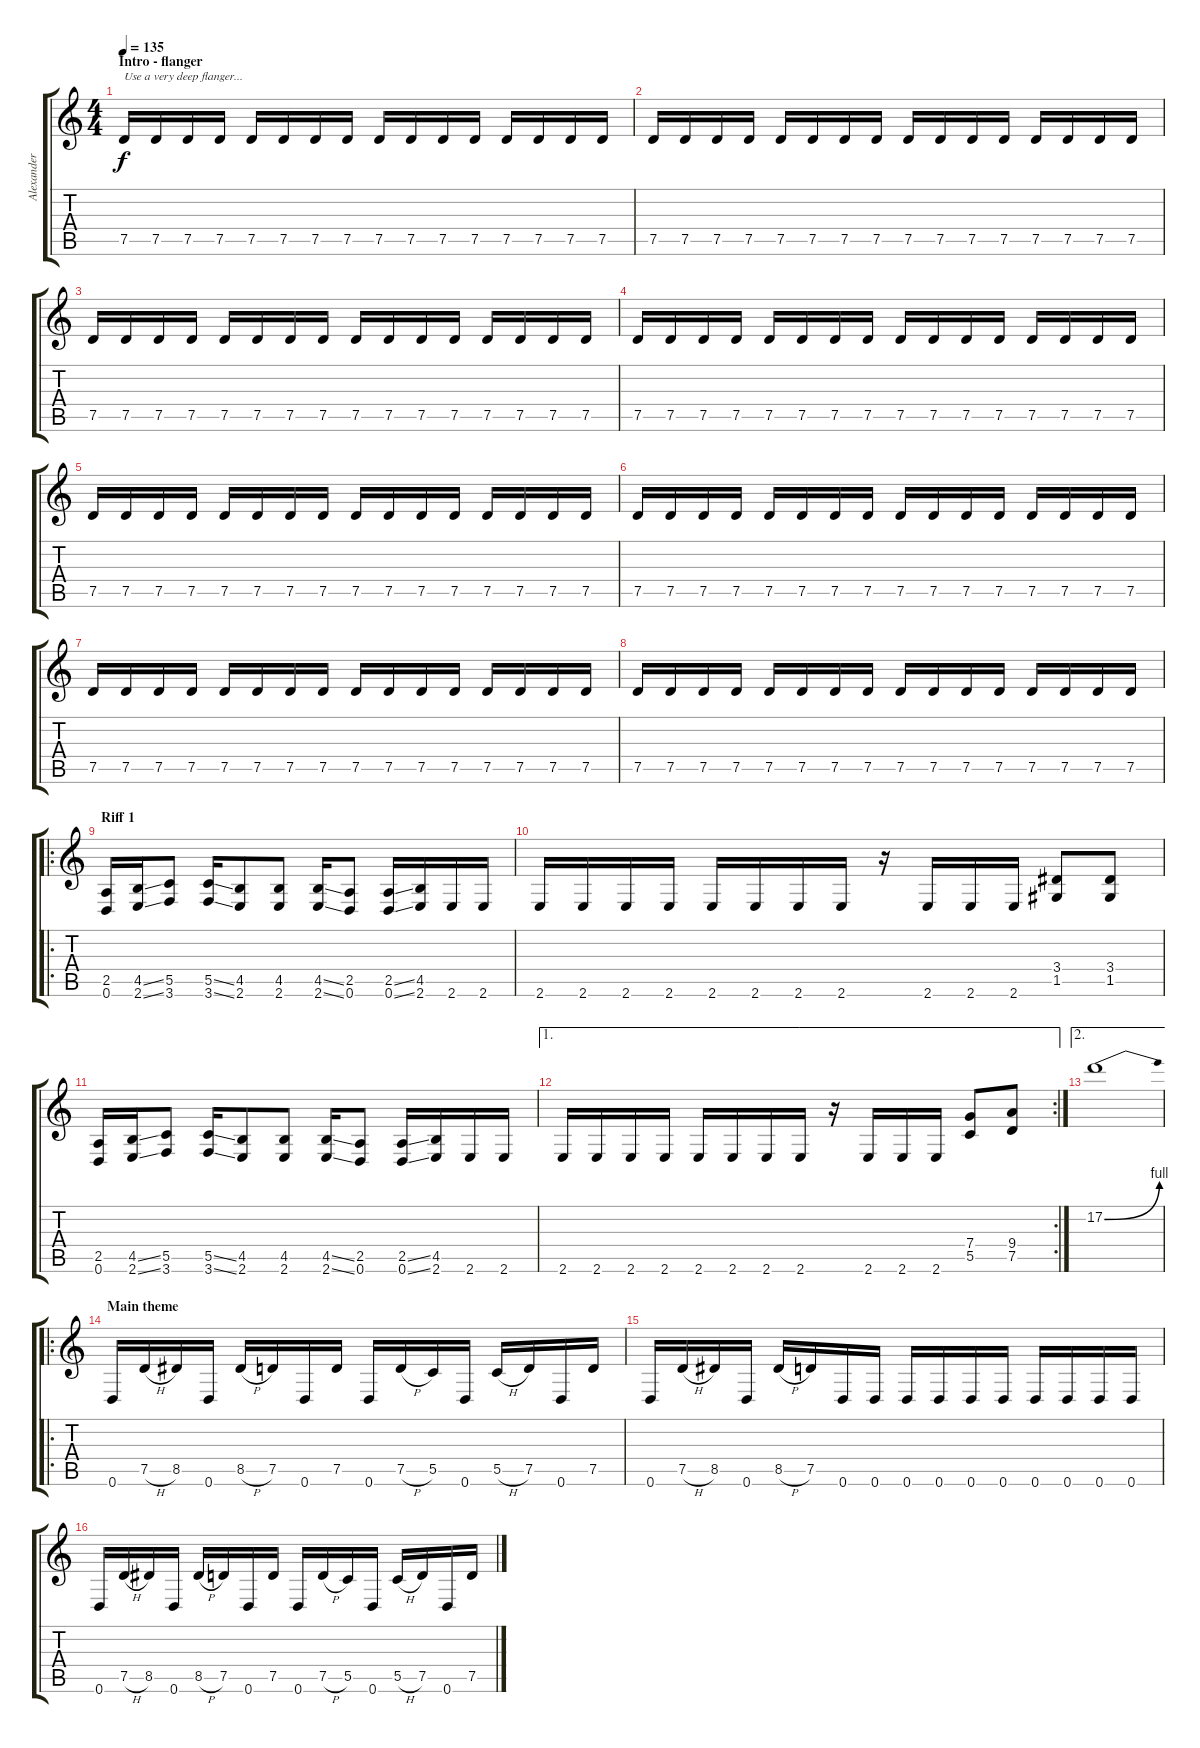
\track ("Alexander Kuoppala" "Alexander ") {instrument distortionguitar}
\staff {score tabs}
\tuning (D4 A3 F3 C3 G2 D2) {hide}
\ts (4 4)
\section ("" "Intro - flanger")
\tempo 135
\clef g2
\ks c
7.5.16{txt "Use a very deep flanger..." dy f instrument distortionguitar} 7.5.16 7.5.16 7.5.16 7.5.16 7.5.16 7.5.16 7.5.16 7.5.16 7.5.16 7.5.16 7.5.16 7.5.16 7.5.16 7.5.16 7.5.16 |
7.5.16 7.5.16 7.5.16 7.5.16 7.5.16 7.5.16 7.5.16 7.5.16 7.5.16 7.5.16 7.5.16 7.5.16 7.5.16 7.5.16 7.5.16 7.5.16 |
7.5.16 7.5.16 7.5.16 7.5.16 7.5.16 7.5.16 7.5.16 7.5.16 7.5.16 7.5.16 7.5.16 7.5.16 7.5.16 7.5.16 7.5.16 7.5.16 |
7.5.16 7.5.16 7.5.16 7.5.16 7.5.16 7.5.16 7.5.16 7.5.16 7.5.16 7.5.16 7.5.16 7.5.16 7.5.16 7.5.16 7.5.16 7.5.16 |
7.5.16 7.5.16 7.5.16 7.5.16 7.5.16 7.5.16 7.5.16 7.5.16 7.5.16 7.5.16 7.5.16 7.5.16 7.5.16 7.5.16 7.5.16 7.5.16 |
7.5.16 7.5.16 7.5.16 7.5.16 7.5.16 7.5.16 7.5.16 7.5.16 7.5.16 7.5.16 7.5.16 7.5.16 7.5.16 7.5.16 7.5.16 7.5.16 |
7.5.16 7.5.16 7.5.16 7.5.16 7.5.16 7.5.16 7.5.16 7.5.16 7.5.16 7.5.16 7.5.16 7.5.16 7.5.16 7.5.16 7.5.16 7.5.16 |
7.5.16 7.5.16 7.5.16 7.5.16 7.5.16 7.5.16 7.5.16 7.5.16 7.5.16 7.5.16 7.5.16 7.5.16 7.5.16 7.5.16 7.5.16 7.5.16 |
\ro
\section ("" "Riff 1")
(2.5 0.6).16 (4.5{ss} 2.6{ss}).16 (5.5 3.6).8 (5.5{ss} 3.6{ss}).16 (4.5 2.6).8 (4.5 2.6).8 (4.5{ss} 2.6{ss}).16 (2.5 0.6).8 (2.5{ss} 0.6{ss}).16 (4.5 2.6).16 2.6.16 2.6.16 |
2.6.16 2.6.16 2.6.16 2.6.16 2.6.16 2.6.16 2.6.16 2.6.16 r.16 2.6.16 2.6.16 2.6.16 (3.4 1.5).8 (3.4 1.5).8 |
(2.5 0.6).16 (4.5{ss} 2.6{ss}).16 (5.5 3.6).8 (5.5{ss} 3.6{ss}).16 (4.5 2.6).8 (4.5 2.6).8 (4.5{ss} 2.6{ss}).16 (2.5 0.6).8 (2.5{ss} 0.6{ss}).16 (4.5 2.6).16 2.6.16 2.6.16 |
\ae 1
\rc 2
2.6.16 2.6.16 2.6.16 2.6.16 2.6.16 2.6.16 2.6.16 2.6.16 r.16 2.6.16 2.6.16 2.6.16 (7.4 5.5).8 (9.4 7.5).8 |
\ae 2
17.2{be (bend 0 0 60 4)}.1 |
\ro
\section ("" "Main theme")
0.6.16 7.5{h}.16 8.5.16 0.6.16 8.5{h}.16 7.5.16 0.6.16 7.5.16 0.6.16 7.5{h}.16 5.5.16 0.6.16 5.5{h}.16 7.5.16 0.6.16 7.5.16 |
0.6.16 7.5{h}.16 8.5.16 0.6.16 8.5{h}.16 7.5.16 0.6.16 0.6.16 0.6.16 0.6.16 0.6.16 0.6.16 0.6.16 0.6.16 0.6.16 0.6.16 |
0.6.16 7.5{h}.16 8.5.16 0.6.16 8.5{h}.16 7.5.16 0.6.16 7.5.16 0.6.16 7.5{h}.16 5.5.16 0.6.16 5.5{h}.16 7.5.16 0.6.16 7.5.16
